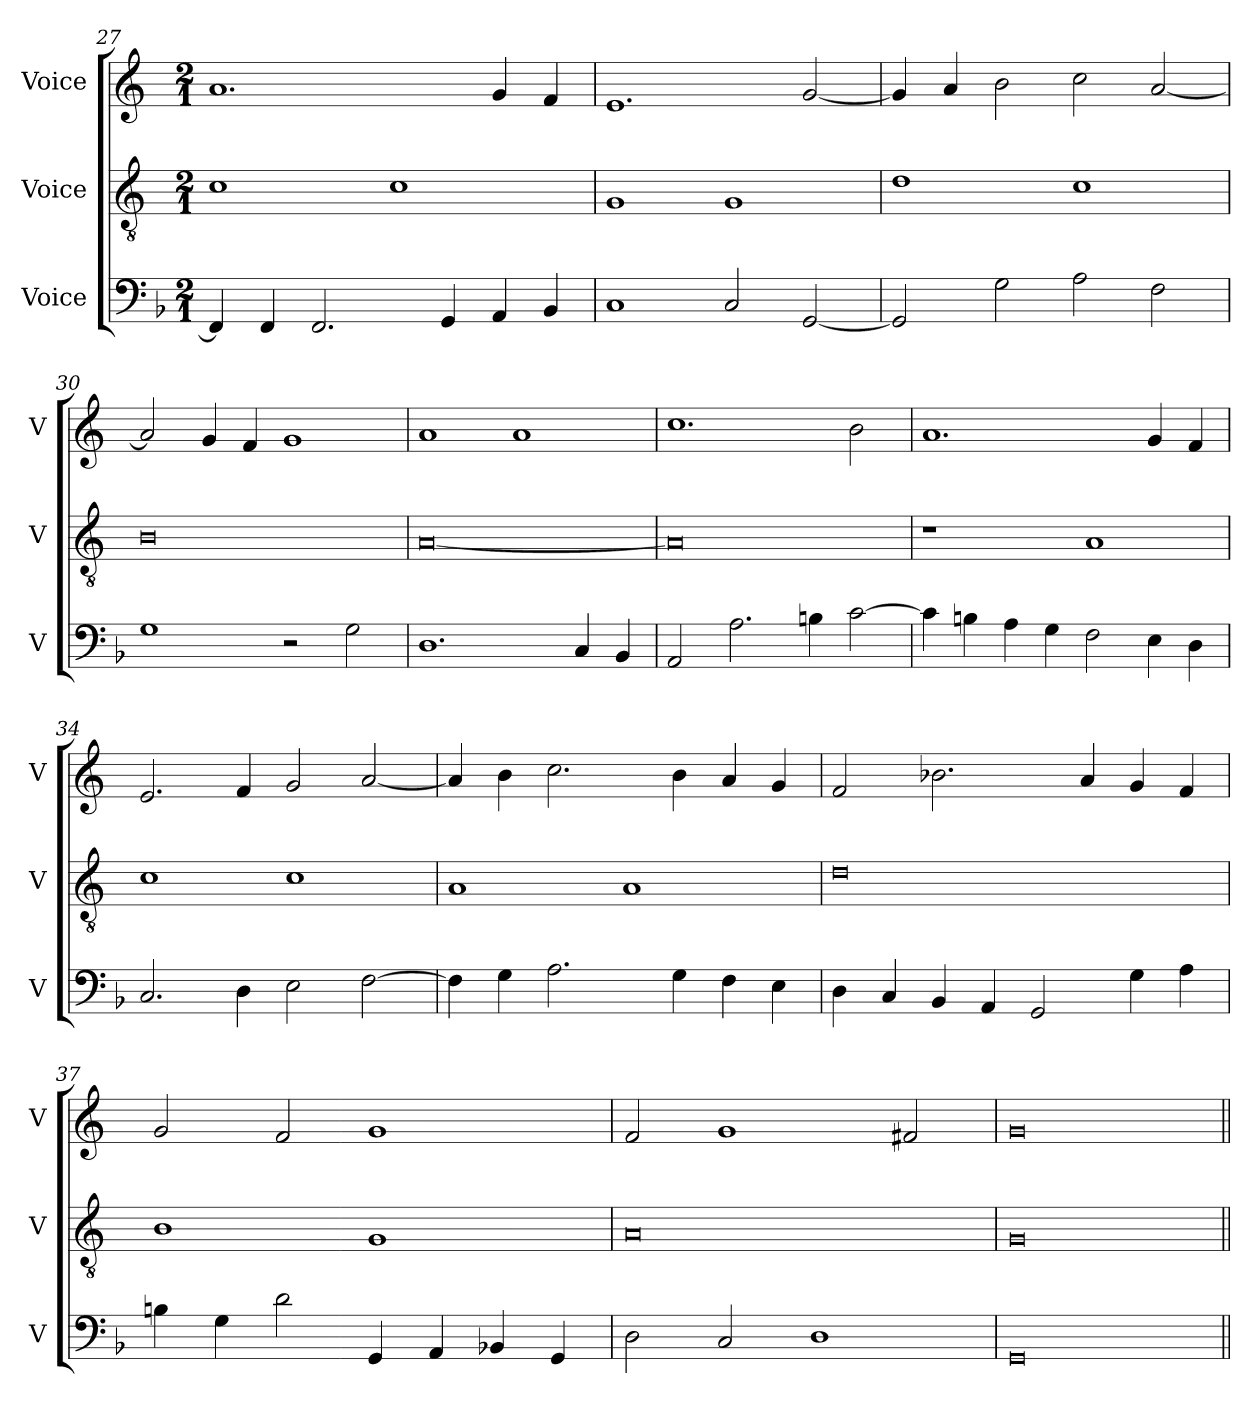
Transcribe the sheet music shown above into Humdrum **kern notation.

**kern	**kern	**kern
*part3	*part2	*part1
*staff3	*staff2	*staff1
*I"Voice	*I"Voice	*I"Voice
*I'V	*I'V	*I'V
!!LO:LB:g=z
*clefF4	*clefGv2	*clefG2
*k[b-]	*k[]	*k[]
*M2/1	*M2/1	*M2/1
=27	=27	=27
4FF/]	1c	1.a
4FF/	.	.
2.FF/	.	.
.	1c	.
4GG/	.	.
4AA/	.	4g/
4BB-/	.	4f/
=28	=28	=28
1C	1G	1.e
2C/	1G	.
[2GG/	.	[2g/
=29	=29	=29
2GG/]	1d	4g/]
.	.	4a/
2G\	.	2b\
2A\	1c	2cc\
2F\	.	[2a/
!!LO:PB:g=z
=30	=30	=30
1G	0B	2a/]
.	.	4g/
.	.	4f/
2r	.	1g
2G\	.	.
=31	=31	=31
1.D	[0A	1a
.	.	1a
4C/	.	.
4BB-/	.	.
=32	=32	=32
2AA/	0A]	1.cc
2.A\	.	.
4Bn\	.	.
[2c\	.	2b\
!!LO:LB:g=z
=33	=33	=33
4c\]	1r	1.a
4Bn\	.	.
4A\	.	.
4G\	.	.
2F\	1A	.
4E\	.	4g/
4D\	.	4f/
=34	=34	=34
2.C/	1c	2.e/
4D\	.	4f/
2E\	1c	2g/
[2F\	.	[2a/
=35	=35	=35
4F\]	1A	4a/]
4G\	.	4b\
2.A\	.	2.cc\
.	1A	.
4G\	.	4b\
4F\	.	4a/
4E\	.	4g/
!!LO:LB:g=z
=36	=36	=36
4D\	0d	2f/
4C/	.	.
4BB-/	.	2.b-X\
4AA/	.	.
2GG/	.	.
.	.	4a/
4G\	.	4g/
4A\	.	4f/
=37	=37	=37
4Bn\	1B	2g/
4G\	.	.
2d\	.	2f/
4GG/	1G	1g
4AA/	.	.
4BB-X/	.	.
4GG/	.	.
=38	=38	=38
2D\	0A	2f/
2C/	.	1g
1D	.	.
.	.	2f#X/
=39	=39	=39
0GG	0G	0g
=||	=||	=||
*-	*-	*-
